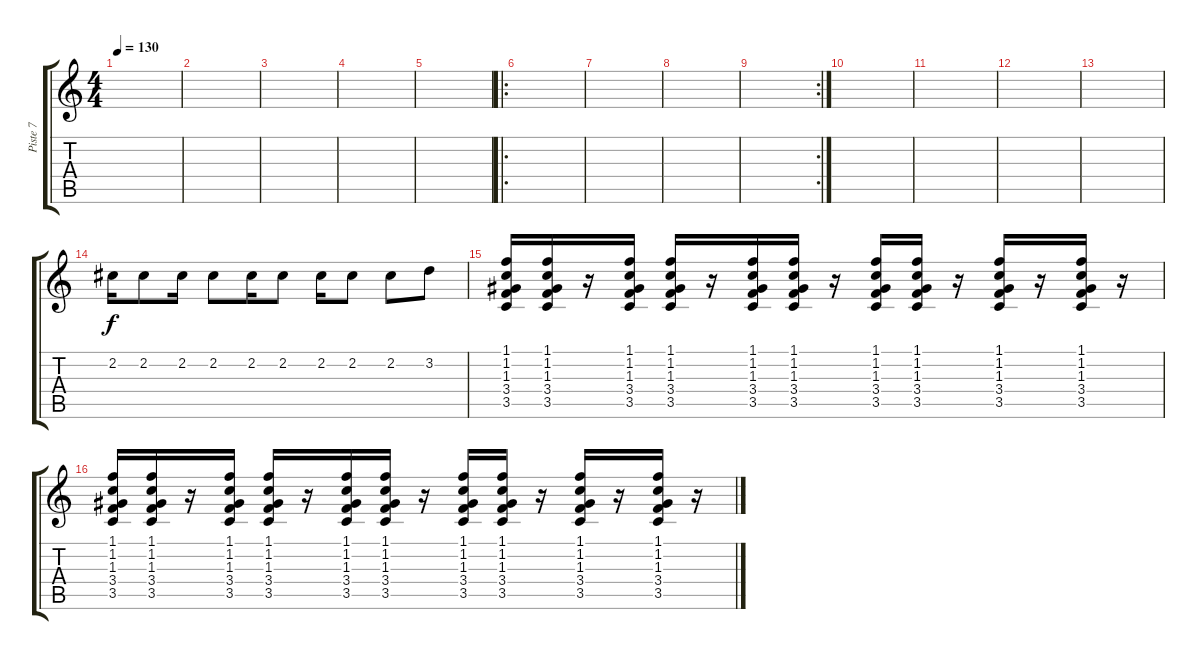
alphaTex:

\track ("Piste 7" "Piste 7") {instrument electricguitarclean}
\staff {score tabs}
\tuning (E4 B3 G3 D3 A2 E2) {hide}
\ts (4 4)
\tempo 130
\clef g2
\ks c
|
|
|
|
|
\ro
|
|
|
\rc 2
|
|
|
|
|
2.2.16 2.2.8 2.2.16 2.2.8 2.2.16 2.2.8 2.2.16 2.2.8 2.2.8 3.2.8 |
(1.1 1.2 1.3 3.4 3.5).16 (1.1 1.2 1.3 3.4 3.5).16 r.16 (1.1 1.2 1.3 3.4 3.5).16 (1.1 1.2 1.3 3.4 3.5).16 r.16 (1.1 1.2 1.3 3.4 3.5).16 (1.1 1.2 1.3 3.4 3.5).16 r.16 (1.1 1.2 1.3 3.4 3.5).16 (1.1 1.2 1.3 3.4 3.5).16 r.16 (1.1 1.2 1.3 3.4 3.5).16 r.16 (1.1 1.2 1.3 3.4 3.5).16 r.16 |
(1.1 1.2 1.3 3.4 3.5).16 (1.1 1.2 1.3 3.4 3.5).16 r.16 (1.1 1.2 1.3 3.4 3.5).16 (1.1 1.2 1.3 3.4 3.5).16 r.16 (1.1 1.2 1.3 3.4 3.5).16 (1.1 1.2 1.3 3.4 3.5).16 r.16 (1.1 1.2 1.3 3.4 3.5).16 (1.1 1.2 1.3 3.4 3.5).16 r.16 (1.1 1.2 1.3 3.4 3.5).16 r.16 (1.1 1.2 1.3 3.4 3.5).16 r.16
